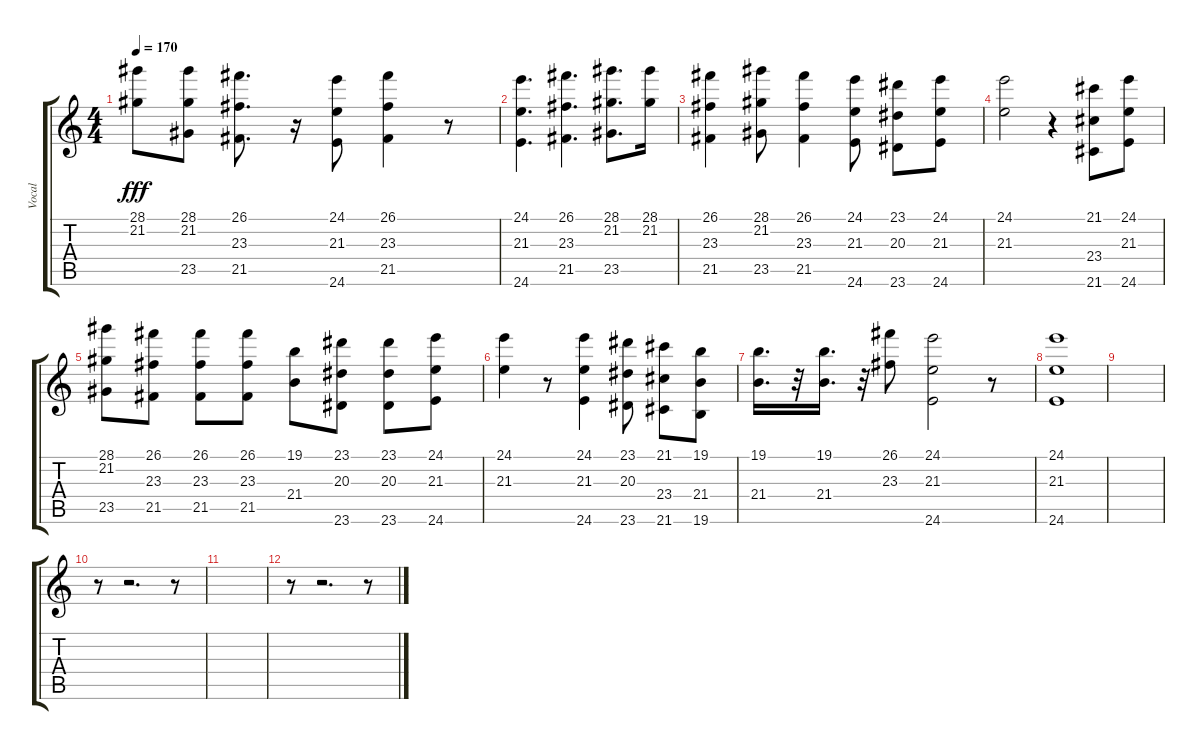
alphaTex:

\track ("Vocal" "Vocal") {instrument voiceoohs}
\staff {score tabs}
\tuning (E4 B3 G3 D3 A2 E2) {hide}
\ts (4 4)
\tempo 170
\clef g2
\ks c
(28.1 21.2).8{dy fff} (28.1 21.2 23.5).8 (26.1 23.3 21.5).8{d} r.16 (24.1 21.3 24.6).8 (26.1 23.3 21.5).4 r.8 |
(24.1 21.3 24.6).4{d} (26.1 23.3 21.5).4{d} (28.1 21.2 23.5).8{d} (28.1 21.2).16 |
(26.1 23.3 21.5).4 (28.1 21.2 23.5).8 (26.1 23.3 21.5).4 (24.1 21.3 24.6).8 (23.1 20.3 23.6).8 (24.1 21.3 24.6).8 |
(24.1 21.3).2 r.4 (21.1 23.4 21.6).8 (24.1 21.3 24.6).8 |
(28.1 21.2 23.5).8 (26.1 23.3 21.5).8 (26.1 23.3 21.5).8 (26.1 23.3 21.5).8 (19.1 21.4).8 (23.1 20.3 23.6).8 (23.1 20.3 23.6).8 (24.1 21.3 24.6).8 |
(24.1 21.3).4 r.8 (24.1 21.3 24.6).4 (23.1 20.3 23.6).8 (21.1 23.4 21.6).8 (19.1 21.4 19.6).8 |
(19.1 21.4).16{d} r.32 (19.1 21.4).16{d} r.32 (26.1 23.3).8 (24.1 21.3 24.6).2 r.8 |
(24.1 21.3 24.6).1 |
|
r.8 r.2{d} r.8 |
|
r.8 r.2{d} r.8
